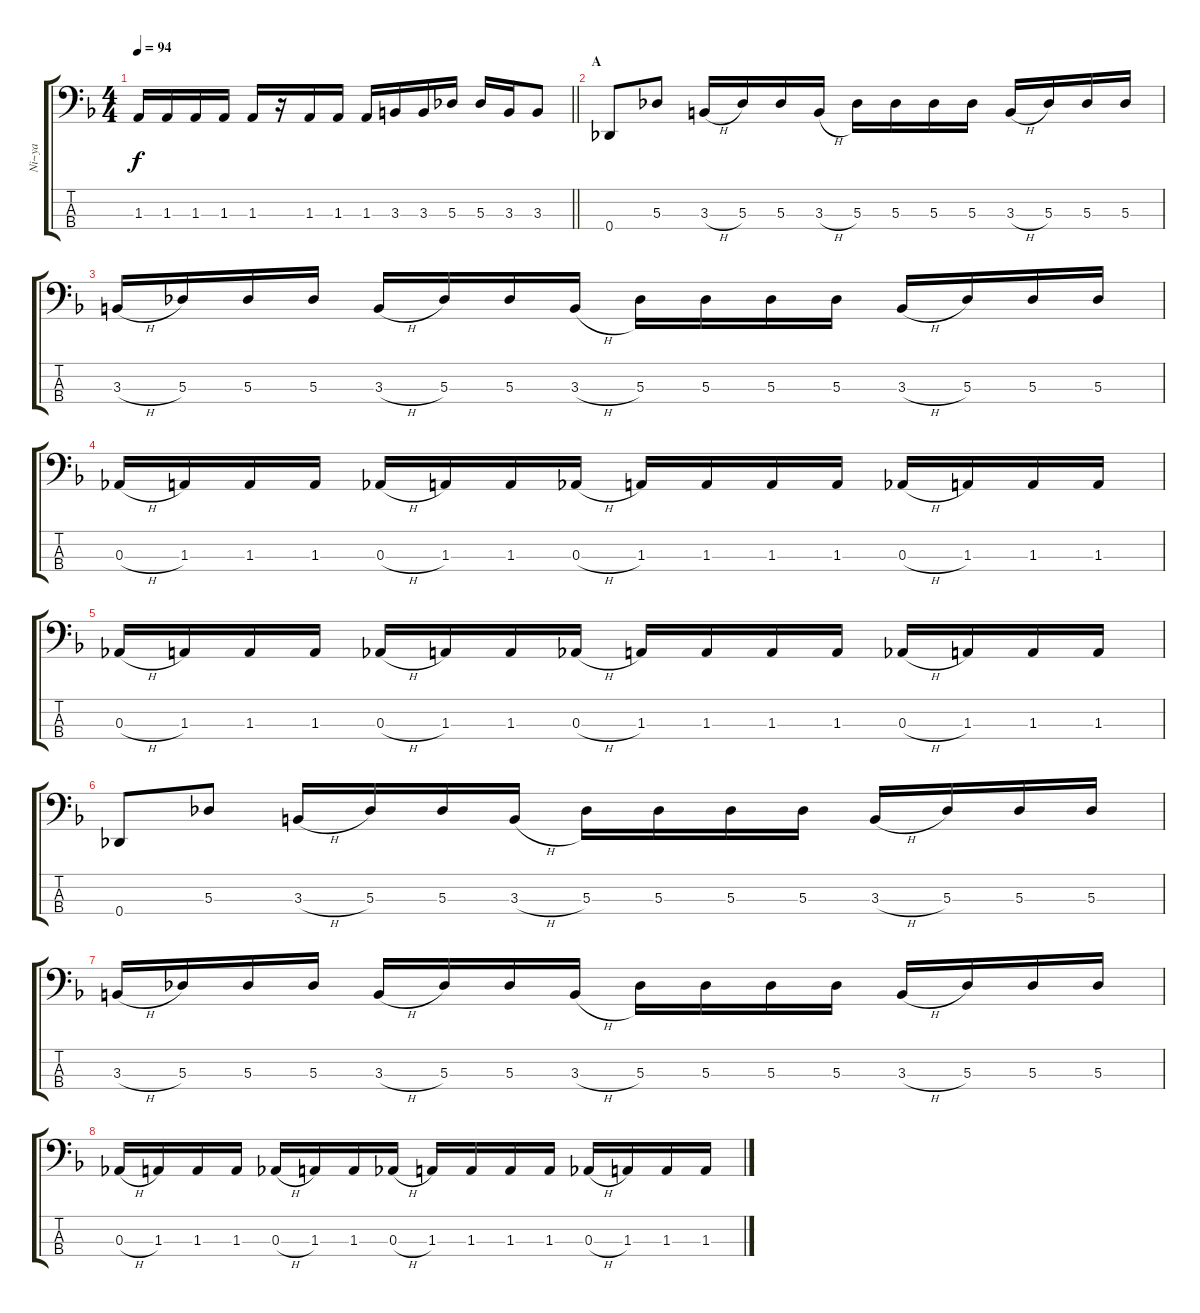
\track ("Ni~ya" "Ni~ya") {instrument electricbasspick}
\staff {score tabs}
\tuning (Gb2 Db2 Ab1 Db1) {hide}
\ts (4 4)
\tempo 94
\clef f4
\barLineRight lightlight
\ks f
1.3.16{dy f} 1.3.16 1.3.16 1.3.16 1.3.16 r.16 1.3.16 1.3.16 1.3.16 3.3.16 3.3.16 5.3.16 5.3.16 3.3.16 3.3.8 |
\section ("" "A")
0.4.8 5.3.8 3.3{h}.16 5.3.16 5.3.16 3.3{h}.16 5.3.16 5.3.16 5.3.16 5.3.16 3.3{h}.16 5.3.16 5.3.16 5.3.16 |
3.3{h}.16 5.3.16 5.3.16 5.3.16 3.3{h}.16 5.3.16 5.3.16 3.3{h}.16 5.3.16 5.3.16 5.3.16 5.3.16 3.3{h}.16 5.3.16 5.3.16 5.3.16 |
0.3{h}.16 1.3.16 1.3.16 1.3.16 0.3{h}.16 1.3.16 1.3.16 0.3{h}.16 1.3.16 1.3.16 1.3.16 1.3.16 0.3{h}.16 1.3.16 1.3.16 1.3.16 |
0.3{h}.16 1.3.16 1.3.16 1.3.16 0.3{h}.16 1.3.16 1.3.16 0.3{h}.16 1.3.16 1.3.16 1.3.16 1.3.16 0.3{h}.16 1.3.16 1.3.16 1.3.16 |
0.4.8 5.3.8 3.3{h}.16 5.3.16 5.3.16 3.3{h}.16 5.3.16 5.3.16 5.3.16 5.3.16 3.3{h}.16 5.3.16 5.3.16 5.3.16 |
3.3{h}.16 5.3.16 5.3.16 5.3.16 3.3{h}.16 5.3.16 5.3.16 3.3{h}.16 5.3.16 5.3.16 5.3.16 5.3.16 3.3{h}.16 5.3.16 5.3.16 5.3.16 |
0.3{h}.16 1.3.16 1.3.16 1.3.16 0.3{h}.16 1.3.16 1.3.16 0.3{h}.16 1.3.16 1.3.16 1.3.16 1.3.16 0.3{h}.16 1.3.16 1.3.16 1.3.16
